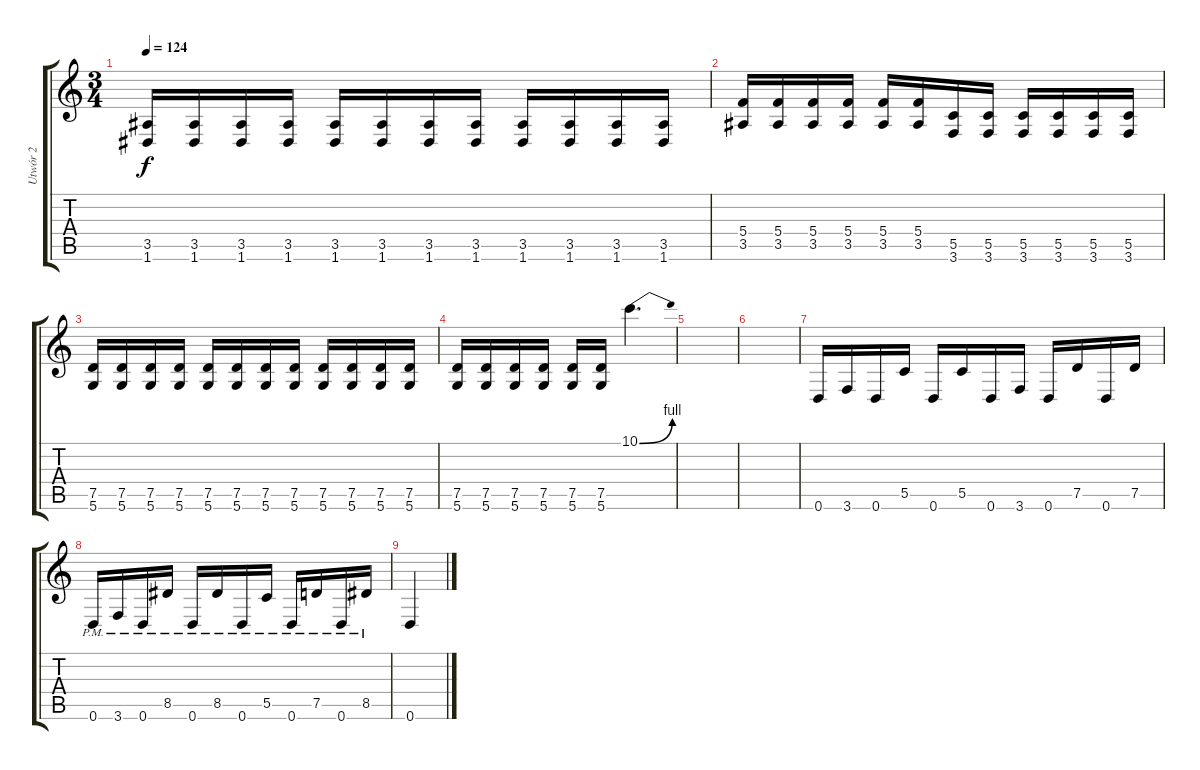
\track ("Utwór 2" "Utwór 2") {instrument distortionguitar}
\staff {score tabs}
\tuning (D4 A3 F3 C3 G2 D2) {hide}
\ts (3 4)
\tempo 124
\clef g2
\ks c
(3.5 1.6).16{dy f} (3.5 1.6).16 (3.5 1.6).16 (3.5 1.6).16 (3.5 1.6).16 (3.5 1.6).16 (3.5 1.6).16 (3.5 1.6).16 (3.5 1.6).16 (3.5 1.6).16 (3.5 1.6).16 (3.5 1.6).16 |
(5.4 3.5).16 (5.4 3.5).16 (5.4 3.5).16 (5.4 3.5).16 (5.4 3.5).16 (5.4 3.5).16 (5.5 3.6).16 (5.5 3.6).16 (5.5 3.6).16 (5.5 3.6).16 (5.5 3.6).16 (5.5 3.6).16 |
(7.5 5.6).16 (7.5 5.6).16 (7.5 5.6).16 (7.5 5.6).16 (7.5 5.6).16 (7.5 5.6).16 (7.5 5.6).16 (7.5 5.6).16 (7.5 5.6).16 (7.5 5.6).16 (7.5 5.6).16 (7.5 5.6).16 |
(7.5 5.6).16 (7.5 5.6).16 (7.5 5.6).16 (7.5 5.6).16 (7.5 5.6).16 (7.5 5.6).16 10.1{be (bend 0 0 60 4)}.4{d} |
|
|
0.6.16 3.6.16 0.6.16 5.5.16 0.6.16 5.5.16 0.6.16 3.6.16 0.6.16 7.5.16 0.6.16 7.5.16 |
0.6{pm}.16 3.6{pm}.16 0.6{pm}.16 8.5{pm}.16 0.6{pm}.16 8.5{pm}.16 0.6{pm}.16 5.5{pm}.16 0.6{pm}.16 7.5{pm}.16 0.6{pm}.16 8.5{pm}.16 |
0.6.4
